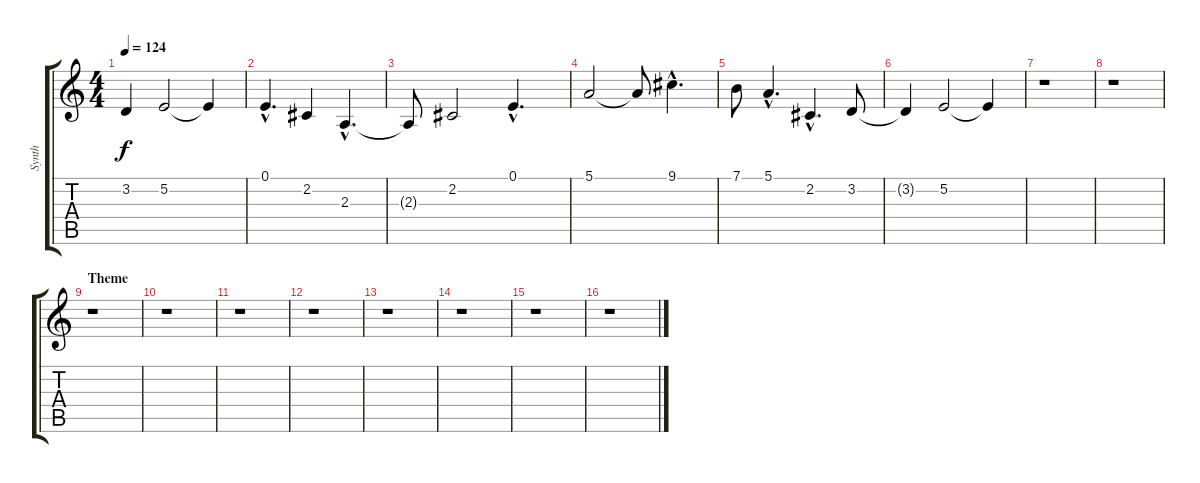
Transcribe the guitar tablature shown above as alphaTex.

\track ("Synth" "Synth") {instrument rockorgan}
\staff {score tabs}
\tuning (E4 B3 G3 D3 A2 E2) {hide}
\ts (4 4)
\tempo 124
\clef g2
\ks c
3.2{t}.4{dy f} 5.2.2 5.2{t}.4 |
0.1{hac}.4{d volume 8} 2.2.4 2.3{hac}.4{d} |
2.3{t}.8 2.2.2 0.1{hac}.4{d} |
5.1.2 5.1{t}.8 9.1{hac}.4{d} |
7.1.8 5.1{hac}.4{d} 2.2{hac}.4{d} 3.2.8 |
3.2{t}.4 5.2.2 5.2{t}.4 |
r.1{volume 11} |
r.1 |
\section ("" "Theme")
r.1 |
r.1 |
r.1 |
r.1 |
r.1 |
r.1 |
r.1 |
r.1
